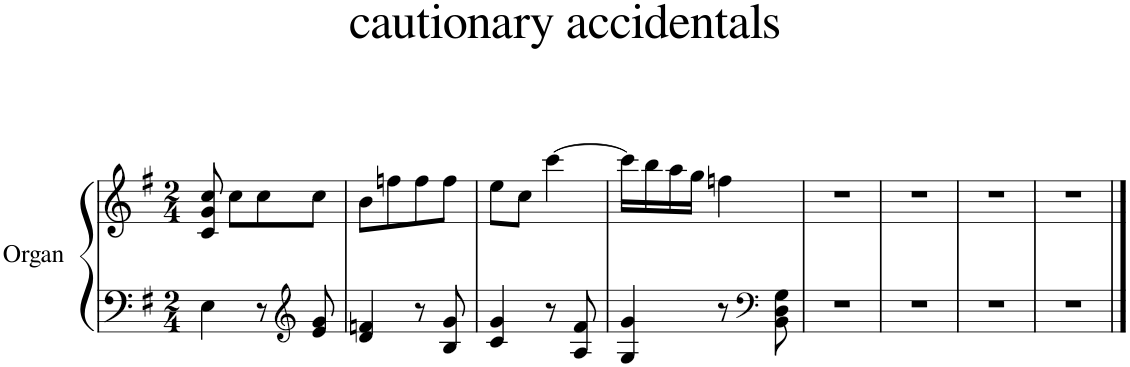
**kern	**kern
*part1	*part1
*staff2	*staff1
*I"Organ	*
*clefF4	*clefG2
*k[f#]	*k[f#]
*M2/4	*M2/4
=1	=1
4E\	8c/ 8g/ 8cc/
.	8cc\L
8r	8cc\
*clefG2	*
8e/ 8g/	8cc\J
=2	=2
4d/ 4fn/	8b\L
.	8ffn\
8r	8ff\
8B/ 8g/	8ff\J
=3	=3
4c/ 4g/	8ee\L
.	8cc\J
8r	[4ccc\
8A/ 8f#/	.
=4	=4
4G/ 4g/	16ccc\LL]
.	16bb\
.	16aa\
.	16gg\JJ
8r	4ffn\
*clefF4	*
8BB\ 8D\ 8G\	.
=5	=5
2r	2r
=6	=6
2r	2r
=7	=7
2r	2r
=8	=8
2r	2r
==	==
*-	*-
